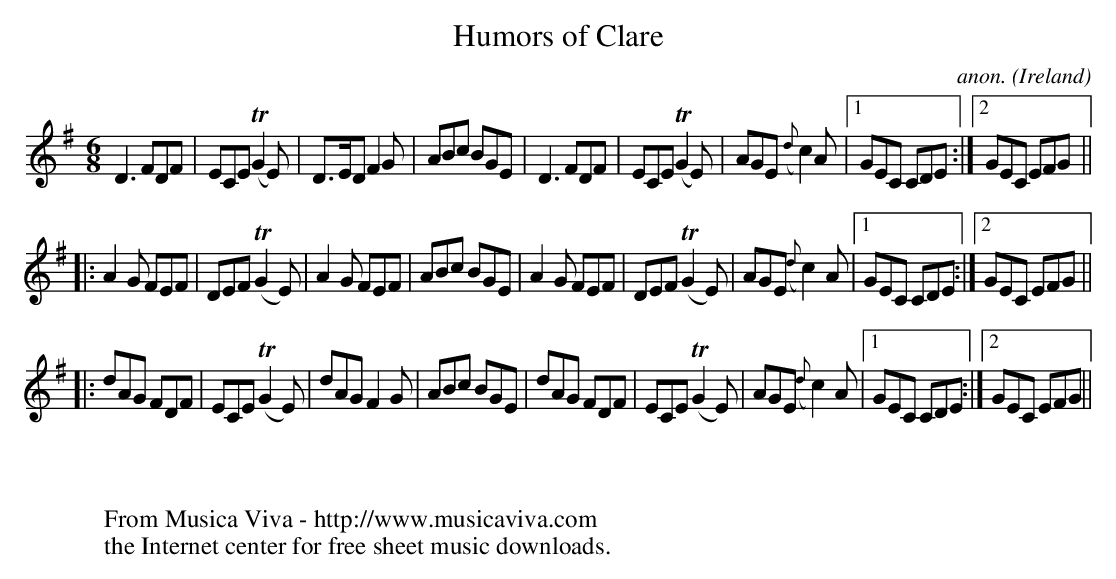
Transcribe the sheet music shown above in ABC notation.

X:1
T:Humors of Clare
C:anon.
O:Ireland
m:Tn2 = (3n/o/n/ m/n/
M:6/8
L:1/8
K:Dmix
D3 FDF|ECE (TG2E)|D>ED F2G|ABc BGE|D3 FDF|ECE (TG2E)|AGE ({d}c2)A|[1GEC CDE:|[2GEC EFG||
|:A2G FEF|DEF (TG2E)|A2G FEF|ABc BGE|A2G FEF|DEF(TG2E)|AGE ({d}c2)A|[1GEC CDE:|[2GEC EFG||
|:dAG FDF|ECE (TG2E)|dAG F2G|ABc BGE|dAG FDF|ECE (TG2E)|AGE ({d}c2)A|[1GEC CDE:|[2GEC EFG||
W:
W:
W: From Musica Viva - http://www.musicaviva.com
W: the Internet center for free sheet music downloads.
